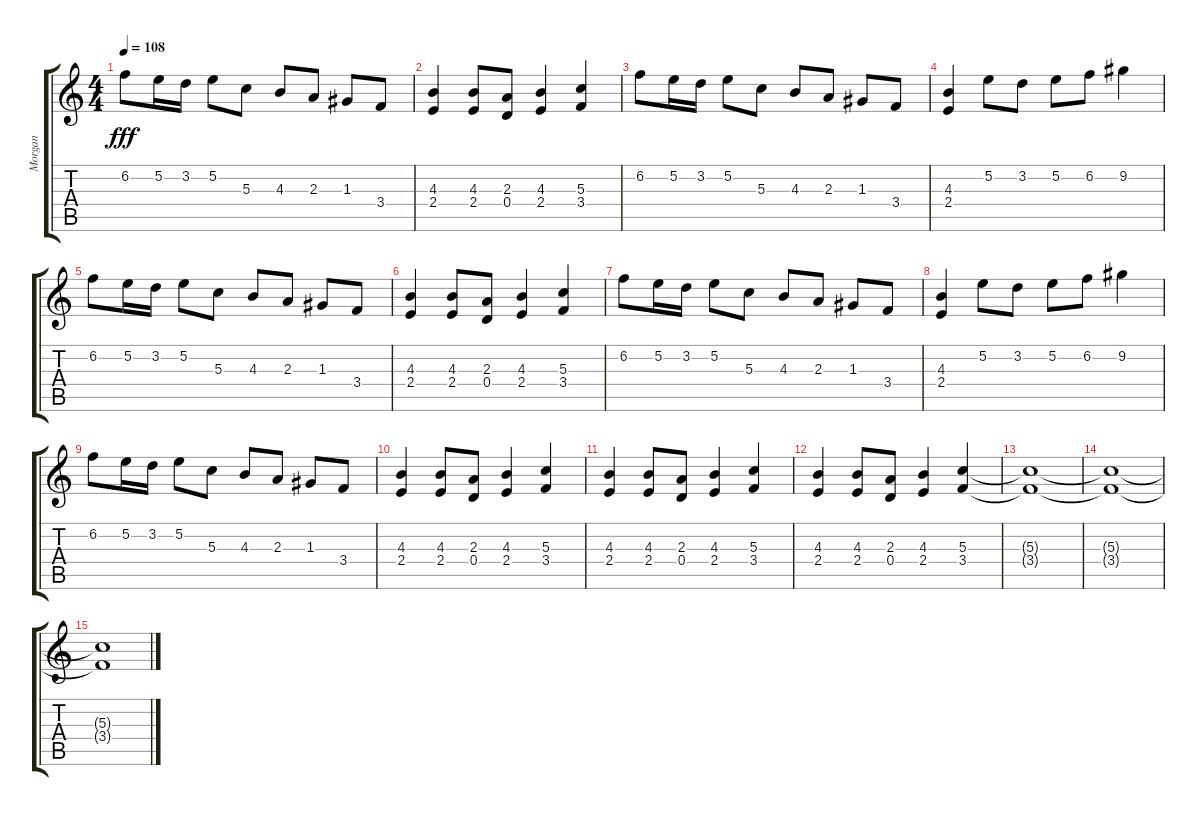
\track ("Morgan" "Morgan") {instrument distortionguitar}
\staff {score tabs}
\tuning (E4 B3 G3 D3 A2 E2) {hide}
\ts (4 4)
\tempo 108
\clef g2
\ks c
6.2.8{dy fff} 5.2.16 3.2.16 5.2.8 5.3.8 4.3.8 2.3.8 1.3.8 3.4.8 |
(4.3 2.4).4 (4.3 2.4).8 (2.3 0.4).8 (4.3 2.4).4 (5.3 3.4).4 |
6.2.8 5.2.16 3.2.16 5.2.8 5.3.8 4.3.8 2.3.8 1.3.8 3.4.8 |
(4.3 2.4).4 5.2.8 3.2.8 5.2.8 6.2.8 9.2.4 |
6.2.8 5.2.16 3.2.16 5.2.8 5.3.8 4.3.8 2.3.8 1.3.8 3.4.8 |
(4.3 2.4).4 (4.3 2.4).8 (2.3 0.4).8 (4.3 2.4).4 (5.3 3.4).4 |
6.2.8 5.2.16 3.2.16 5.2.8 5.3.8 4.3.8 2.3.8 1.3.8 3.4.8 |
(4.3 2.4).4 5.2.8 3.2.8 5.2.8 6.2.8 9.2.4 |
6.2.8 5.2.16 3.2.16 5.2.8 5.3.8 4.3.8 2.3.8 1.3.8 3.4.8 |
(4.3 2.4).4 (4.3 2.4).8 (2.3 0.4).8 (4.3 2.4).4 (5.3 3.4).4 |
(4.3 2.4).4 (4.3 2.4).8 (2.3 0.4).8 (4.3 2.4).4 (5.3 3.4).4 |
(4.3 2.4).4 (4.3 2.4).8 (2.3 0.4).8 (4.3 2.4).4 (5.3 3.4).4 |
(5.3{t} 3.4{t}).1 |
(5.3{t} 3.4{t}).1 |
(5.3{t} 3.4{t}).1
